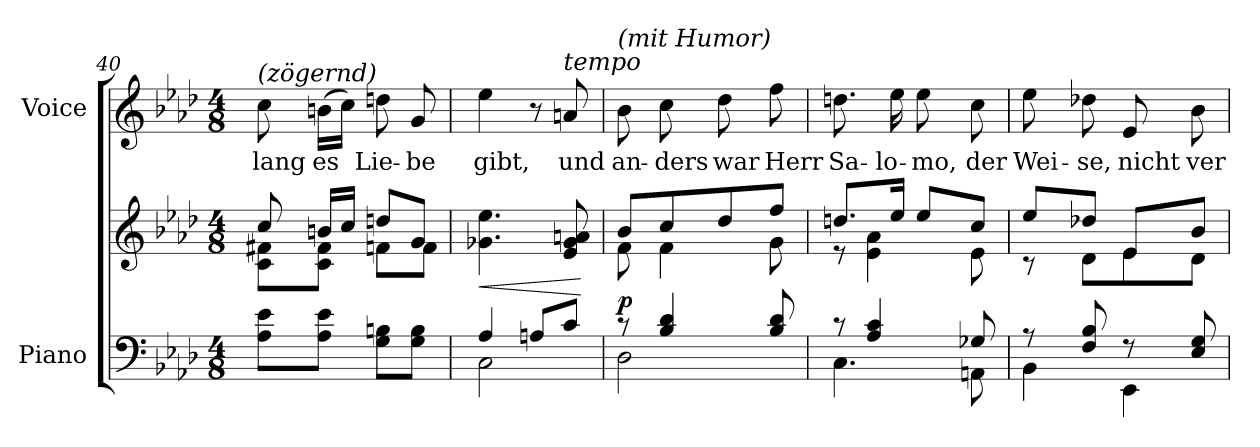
**kern	**kern	**dynam	**kern	**text
*part2	*part2	*part2	*part1	*part1
*staff3	*staff2	*staff2/3	*staff1	*staff1
*I"Piano	*	*	*I"Voice	*
*I'Pno	*	*	*	*
!!LO:LB:g=z
*clefF4	*clefG2	*	*clefG2	*
*k[b-e-a-d-]	*k[b-e-a-d-]	*	*k[b-e-a-d-]	*
*M4/8	*M4/8	*	*M4/8	*
*MM38	*MM38	*	*MM38	*
=40	=40	=40	=40	=40
*	*^	*	*	*
!	!	!	!	!LO:TX:a:i:t=(zögernd)	!
!	!	!	!	!	!LO:LY:b
8A-\ 8e-\L	8cc/	8c\ 8f#X\L	.	8cc\	lang
!	!	!	!	!	!LO:LY:b
8A-\ 8e-\J	16bn/LL	8c\ 8f#\J	.	(>16bn\LL	es
.	16cc/JJ	.	.	16cc\JJ)	.
*	*	*	*	*MM37	*
!	!	!	!	!	!LO:LY:b
8G\ 8Bn\L	8ddn/L	8fn\L	.	8ddn\	Lie-
!	!	!	!	!	!LO:LY:b
8G\ 8B\J	8g/J	8f\J	.	8g/	-be
*	*v	*v	*	*	*
=41	=41	=41	=41	=41
*	*	*	*MM36	*
*^	*^	*	*	*
!	!	!	!	!LO:HP:b	!	!LO:LY:b
*	*	*v	*v	*	*	*
4A-/	2C\	4.g-X\ 4.ee-\	<	4ee-\	gibt,
8An/L	.	.	.	8r	.
!	!	!	!	!LO:TX:a:i:t=tempo	!
!	!	!	!	!	!LO:LY:b
8c/J	.	8e-/ 8g-/ 8an/	.	8an/	und
*v	*v	*	*	*	*
.	.	[	.	.
=42	=42	=42	=42	=42
*^	*^	*	*	*
!	!	!	!	!	!LO:TX:a:i:t=(mit Humor)	!
!	!	!	!	!LO:DY:a=2	!	!LO:LY:b
8r	2D-\	8b-/L	8f\	p	8b-\	an-
!	!	!	!	!	!	!LO:LY:b
4B-/ 4d-/	.	8cc/	4f\	.	8cc\	-ders
!	!	!	!	!	!	!LO:LY:b
.	.	8dd-/	.	.	8dd-\	war
!	!	!	!	!	!	!LO:LY:b
8B-/ 8d-/	.	8ff/J	8g\	.	8ff\	Herr
=43	=43	=43	=43	=43	=43	=43
!	!	!	!	!	!	!LO:LY:b
8r	4.C\	8.ddn/L	8r	.	8.ddn\	Sa-
4A-/ 4c/	.	.	4e-\ 4a-\	.	.	.
!	!	!	!	!	!	!LO:LY:b
.	.	16ee-/Jk	.	.	16ee-\	-lo-
!	!	!	!	!	!	!LO:LY:b
.	.	8ee-/L	.	.	8ee-\	-mo,
!	!	!	!	!	!	!LO:LY:b
8G-X/	8AAn\	8cc/J	8e-\	.	8cc\	der
!!LO:LB:g=z
=44	=44	=44	=44	=44	=44	=44
!	!	!	!	!	!	!LO:LY:b
8r	4BB-\	8ee-/L	8r	.	8ee-\	Wei-
!	!	!	!	!	!	!LO:LY:b
8F/ 8B-/	.	8dd-X/J	8d-\L	.	8dd-X\	-se,
!	!	!	!	!	!	!LO:LY:b
8r	4EE-\	8e-/L	8e-\	.	8e-/	nicht
!	!	!	!	!	!	!LO:LY:b
8E-/ 8G/	.	8b-/J	8d-\J	.	8b-\	ver-
*v	*v	*	*	*	*	*
*	*v	*v	*	*	*
=	=	=	=	=
*-	*-	*-	*-	*-
